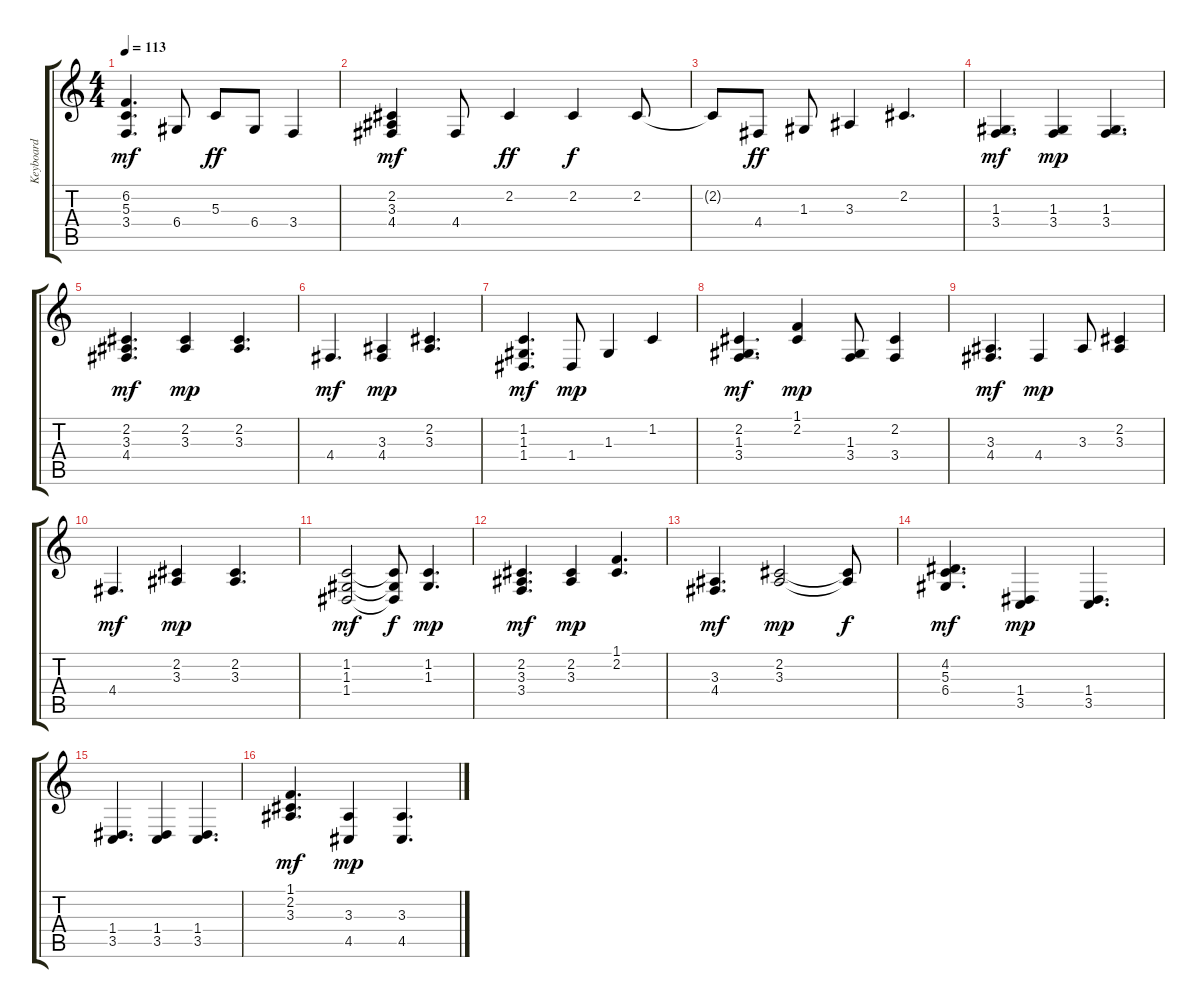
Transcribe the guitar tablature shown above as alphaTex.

\track ("Keyboard" "Keyboard") {instrument electricpiano2}
\staff {score tabs}
\tuning (E4 B3 G3 D3 A2 E2) {hide}
\ts (4 4)
\tempo 113
\clef g2
\ks c
(6.2 5.3 3.4).4{d dy mf} 6.4.8 5.3.8{dy ff} 6.4.8 3.4.4 |
(2.2 3.3 4.4).4{dy mf} 4.4.8 2.2.4{dy ff} 2.2.4{dy f} 2.2.8 |
2.2{t}.8 4.4.8{dy ff} 1.3.8 3.3.4 2.2.4{d} |
(1.3 3.4).4{d dy mf} (1.3 3.4).4{dy mp} (1.3 3.4).4{d} |
(2.2 3.3 4.4).4{d dy mf} (2.2 3.3).4{dy mp} (2.2 3.3).4{d} |
4.4.4{d dy mf} (3.3 4.4).4{dy mp} (2.2 3.3).4{d} |
(1.2 1.3 1.4).4{d dy mf} 1.4.8{dy mp} 1.3.4 1.2.4 |
(2.2 1.3 3.4).4{d dy mf} (1.1 2.2).4{dy mp} (1.3 3.4).8 (2.2 3.4).4 |
(3.3 4.4).4{d dy mf} 4.4.4{dy mp} 3.3.8 (2.2 3.3).4 |
4.4.4{d dy mf} (2.2 3.3).4{dy mp} (2.2 3.3).4{d} |
(1.2 1.3 1.4).2{dy mf} (1.2{t} 1.3{t} 1.4{t}).8{dy f} (1.2 1.3).4{d dy mp} |
(2.2 3.3 3.4).4{d dy mf} (2.2 3.3).4{dy mp} (1.1 2.2).4{d} |
(3.3 4.4).4{d dy mf} (2.2 3.3).2{dy mp} (2.2{t} 3.3{t}).8{dy f} |
(4.2 5.3 6.4).4{d dy mf} (1.4 3.5).4{dy mp} (1.4 3.5).4{d} |
(1.4 3.5).4{d} (1.4 3.5).4 (1.4 3.5).4{d} |
(1.1 2.2 3.3).4{d dy mf} (3.3 4.5).4{dy mp} (3.3 4.5).4{d}
